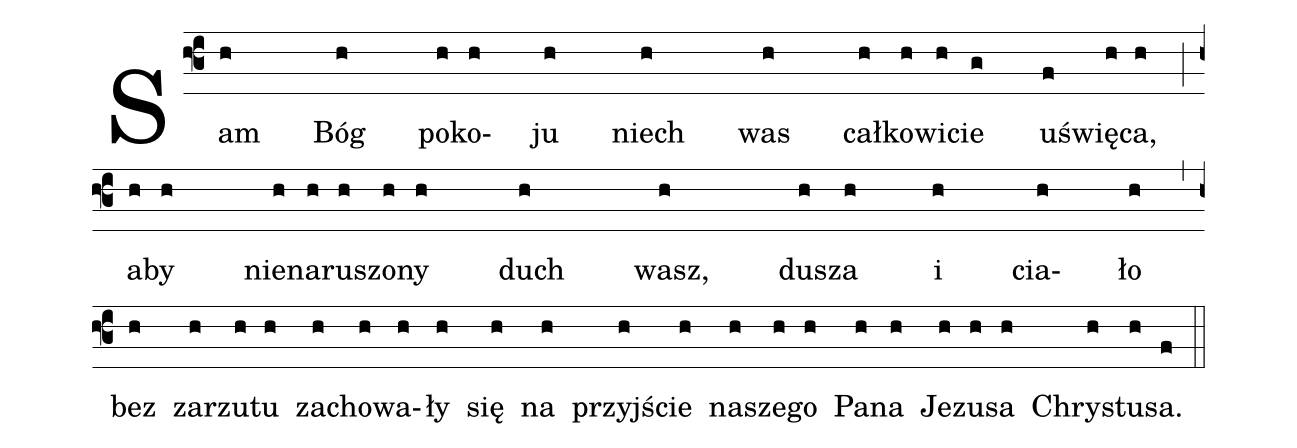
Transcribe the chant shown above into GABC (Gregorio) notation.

%%
(f3)Sam(h) Bóg(h) po(h)ko(h)ju(h) niech(h) was(h) cał(h)ko(h)wi(h)cie(g) u(f)świę(h)ca,(h) (;) (z)
a(h)by(h) nie(h)na(h)ru(h)szo(h)ny(h) duch(h) wasz,(h) du(h)sza(h) i(h) cia(h)ło(h) (,) (z)
bez(h) za(h)rzu(h)tu(h) za(h)cho(h)wa(h)ły(h) się(h) na(h) przyj(h)ście(h) na(h)sze(h)go(h) Pa(h)na(h) Je(h)zu(h)sa(h) Chry(h)stu(h)sa.(f) (::) (z)
